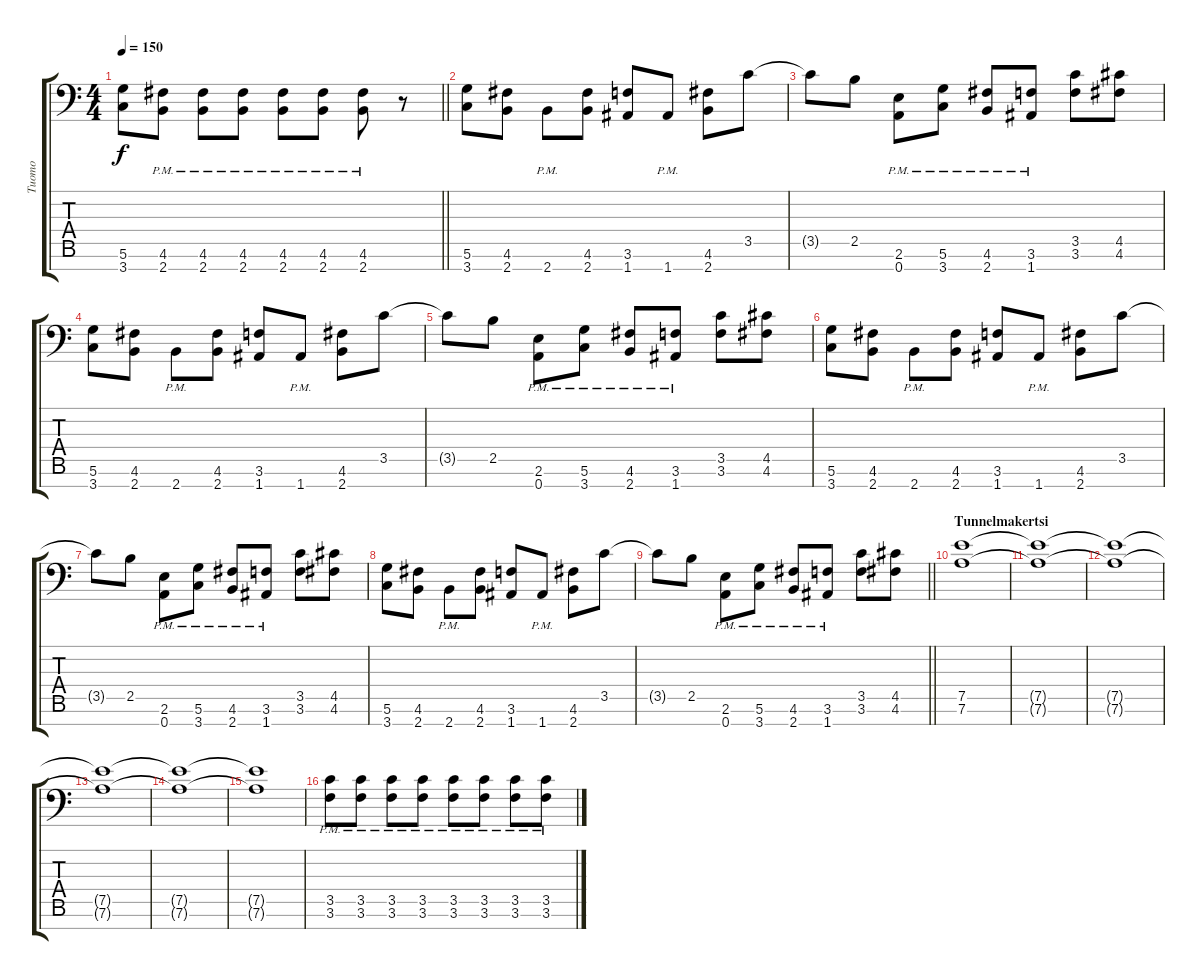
\track ("Tuomo" "Tuomo") {instrument distortionguitar}
\staff {score tabs}
\tuning (E4 B3 G3 D3 A2 D2 A1) {hide}
\ts (4 4)
\tempo 150
\clef f4
\barLineRight lightlight
\ks c
(5.6{t} 3.7{t}).8{dy f} (4.6{pm} 2.7{pm}).8 (4.6{pm} 2.7{pm}).8 (4.6{pm} 2.7{pm}).8 (4.6{pm} 2.7{pm}).8 (4.6{pm} 2.7{pm}).8 (4.6{pm} 2.7{pm}).8 r.8 |
\section ("" "")
(5.6 3.7).8 (4.6 2.7).8 2.7{pm}.8 (4.6 2.7).8 (3.6 1.7).8 1.7{pm}.8 (4.6 2.7).8 3.5.8 |
3.5{t}.8 2.5.8 (2.6{pm} 0.7{pm}).8 (5.6{pm} 3.7{pm}).8 (4.6{pm} 2.7{pm}).8 (3.6{pm} 1.7{pm}).8 (3.5 3.6).8 (4.5 4.6).8 |
(5.6 3.7).8 (4.6 2.7).8 2.7{pm}.8 (4.6 2.7).8 (3.6 1.7).8 1.7{pm}.8 (4.6 2.7).8 3.5.8 |
3.5{t}.8 2.5.8 (2.6{pm} 0.7{pm}).8 (5.6{pm} 3.7{pm}).8 (4.6{pm} 2.7{pm}).8 (3.6{pm} 1.7{pm}).8 (3.5 3.6).8 (4.5 4.6).8 |
(5.6 3.7).8 (4.6 2.7).8 2.7{pm}.8 (4.6 2.7).8 (3.6 1.7).8 1.7{pm}.8 (4.6 2.7).8 3.5.8 |
3.5{t}.8 2.5.8 (2.6{pm} 0.7{pm}).8 (5.6{pm} 3.7{pm}).8 (4.6{pm} 2.7{pm}).8 (3.6{pm} 1.7{pm}).8 (3.5 3.6).8 (4.5 4.6).8 |
(5.6 3.7).8 (4.6 2.7).8 2.7{pm}.8 (4.6 2.7).8 (3.6 1.7).8 1.7{pm}.8 (4.6 2.7).8 3.5.8 |
\barLineRight lightlight
3.5{t}.8 2.5.8 (2.6{pm} 0.7{pm}).8 (5.6{pm} 3.7{pm}).8 (4.6{pm} 2.7{pm}).8 (3.6{pm} 1.7{pm}).8 (3.5 3.6).8 (4.5 4.6).8 |
\section ("" "Tunnelmakertsi")
(7.5 7.6).1{volume 0} |
(7.5{t} 7.6{t}).1 |
(7.5{t} 7.6{t}).1 |
(7.5{t} 7.6{t}).1 |
(7.5{t} 7.6{t}).1 |
(7.5{t} 7.6{t}).1 |
(3.5{pm} 3.6{pm}).8{volume 14} (3.5{pm} 3.6{pm}).8 (3.5{pm} 3.6{pm}).8 (3.5{pm} 3.6{pm}).8 (3.5{pm} 3.6{pm}).8 (3.5{pm} 3.6{pm}).8 (3.5{pm} 3.6{pm}).8 (3.5{pm} 3.6{pm}).8
